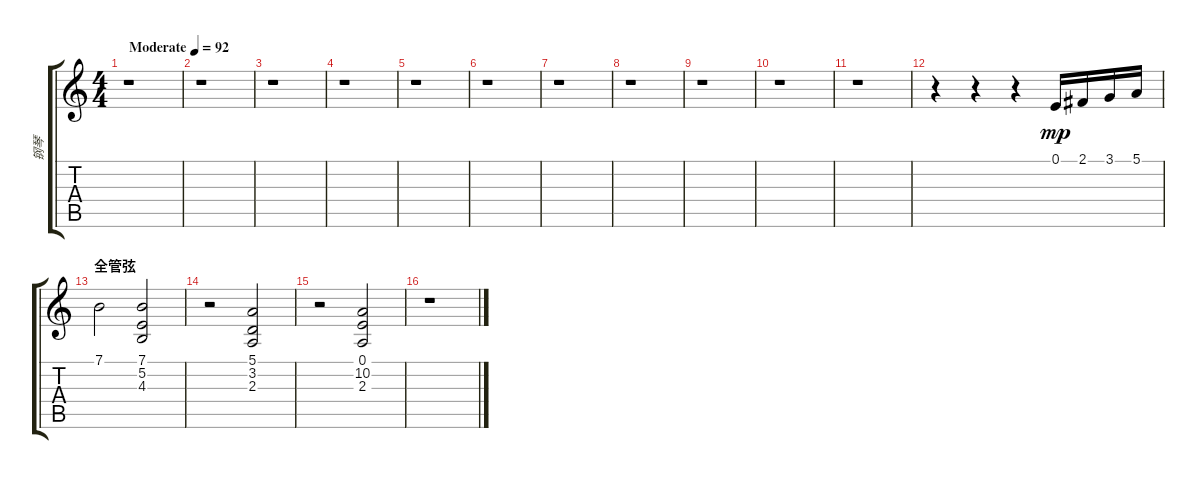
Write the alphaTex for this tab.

\track ("钢琴" "钢琴") {instrument acousticgrandpiano}
\staff {score tabs}
\tuning (E4 B3 G3 D3 A2 E2) {hide}
\ts (4 4)
\tempo (92 "Moderate")
\clef g2
\ks c
r.1{dy mp instrument acousticgrandpiano} |
r.1 |
r.1 |
r.1 |
r.1 |
r.1 |
r.1 |
r.1 |
r.1 |
r.1 |
r.1 |
r.4 r.4 r.4 0.1.16 2.1.16 3.1.16 5.1.16 |
\section ("" "全管弦")
7.1.2 (7.1 5.2 4.3).2 |
r.2 (5.1 3.2 2.3).2 |
r.2 (0.1 10.2 2.3).2 |
r.1
